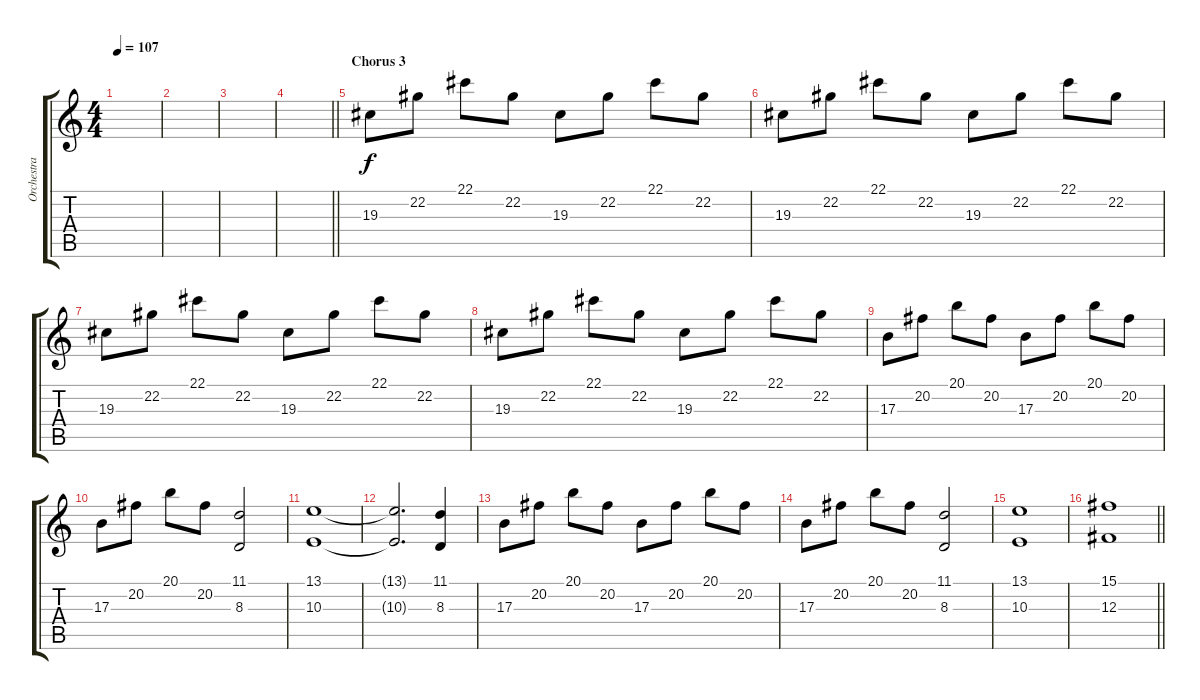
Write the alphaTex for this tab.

\track ("Orchestra 2" "Orchestra ") {instrument stringensemble1}
\staff {score tabs}
\tuning (Eb4 Bb3 Gb3 Db3 Ab2 Eb2) {hide}
\ts (4 4)
\tempo 107
\clef g2
\ks c
|
|
|
\barLineRight lightlight
|
\section ("" "Chorus 3")
19.3.8{volume 11 balance 10} 22.2.8 22.1.8 22.2.8 19.3.8 22.2.8 22.1.8 22.2.8 |
19.3.8 22.2.8 22.1.8 22.2.8 19.3.8 22.2.8 22.1.8 22.2.8 |
19.3.8 22.2.8 22.1.8 22.2.8 19.3.8 22.2.8 22.1.8 22.2.8 |
19.3.8 22.2.8 22.1.8 22.2.8 19.3.8 22.2.8 22.1.8 22.2.8 |
17.3.8 20.2.8 20.1.8 20.2.8 17.3.8 20.2.8 20.1.8 20.2.8 |
17.3.8 20.2.8 20.1.8 20.2.8 (11.1 8.3).2 |
(13.1 10.3).1 |
(13.1{t} 10.3{t}).2{d} (11.1 8.3).4 |
17.3.8 20.2.8 20.1.8 20.2.8 17.3.8 20.2.8 20.1.8 20.2.8 |
17.3.8 20.2.8 20.1.8 20.2.8 (11.1 8.3).2 |
(13.1 10.3).1 |
\barLineRight lightlight
(15.1 12.3).1
